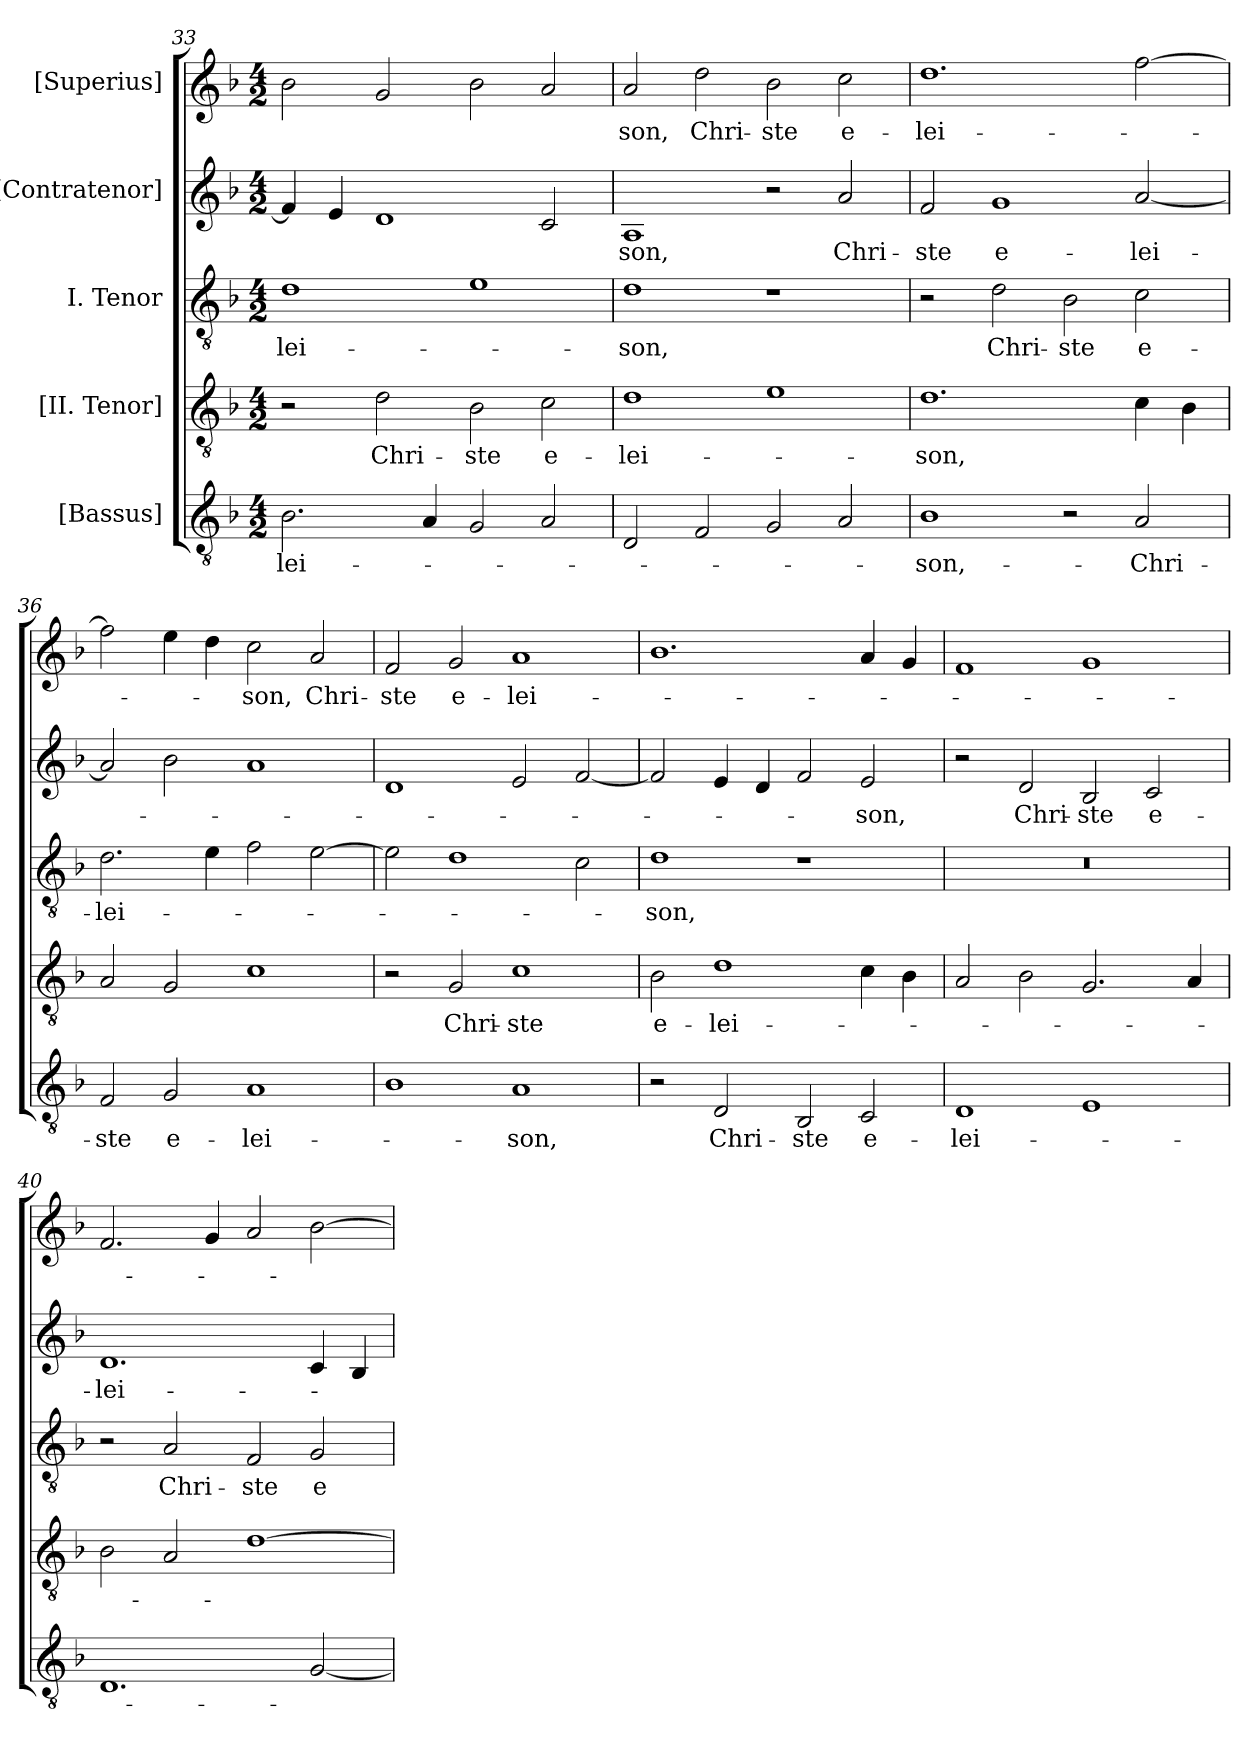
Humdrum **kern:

**kern	**text	**kern	**text	**kern	**text	**kern	**text	**kern	**text
*part5	*part5	*part4	*part4	*part3	*part3	*part2	*part2	*part1	*part1
*staff5	*staff5	*staff4	*staff4	*staff3	*staff3	*staff2	*staff2	*staff1	*staff1
*I"[Bassus]	*	*I"[II. Tenor]	*	*I"I. Tenor	*	*I"[Contratenor]	*	*I"[Superius]	*
*clefGv2	*	*clefGv2	*	*clefGv2	*	*clefG2	*	*clefG2	*
*k[b-]	*	*k[b-]	*	*k[b-]	*	*k[b-]	*	*k[b-]	*
*M4/2	*	*M4/2	*	*M4/2	*	*M4/2	*	*M4/2	*
=33	=33	=33	=33	=33	=33	=33	=33	=33	=33
2.B-\	-lei-	2r	.	1d\	-lei-	4f/]	.	2b-\	.
.	.	.	.	.	.	4e/	.	.	.
.	.	2d\	Chri-	.	.	1d/	.	2g/	.
4A/	.	.	.	.	.	.	.	.	.
2G/	.	2B-\	-ste	1e\	.	.	.	2b-\	.
2A/	.	2c\	e-	.	.	2c/	.	2a/	.
=34	=34	=34	=34	=34	=34	=34	=34	=34	=34
2D/	.	1d\	-lei-	1d\	-son,	1A/	-son,	2a/	-son,
2F/	.	.	.	.	.	.	.	2dd\	Chri-
2G/	.	1e\	.	1r	.	2r	.	2b-\	-ste
2A/	.	.	.	.	.	2a/	Chri-	2cc\	e-
=35	=35	=35	=35	=35	=35	=35	=35	=35	=35
1B-\	son,-	1.d\	-son,	2r	.	2f/	-ste	1.dd\	-lei-
.	.	.	.	2d\	Chri-	1g/	e-	.	.
2r	.	.	.	2B-\	-ste	.	.	.	.
2A/	Chri-	4c\	.	2c\	e-	[2a/	-lei-	[2ff\	.
.	.	4B-\	.	.	.	.	.	.	.
=36	=36	=36	=36	=36	=36	=36	=36	=36	=36
2F/	-ste	2A/	.	2.d\	-lei-	2a/]	.	2ff\]	.
2G/	e-	2G/	.	.	.	2b-\	.	4ee\	.
.	.	.	.	4e\	.	.	.	4dd\	.
1A/	-lei-	1c\	.	2f\	.	1a/	.	2cc\	-son,
.	.	.	.	[2e\	.	.	.	2a/	Chri-
=37	=37	=37	=37	=37	=37	=37	=37	=37	=37
1B-\	.	2r	.	2e\]	.	1d/	.	2f/	-ste
.	.	2G/	Chri-	1d\	.	.	.	2g/	e-
1A/	-son,	1c\	-ste	.	.	2e/	.	1a/	-lei-
.	.	.	.	2c\	.	[2f/	.	.	.
=38	=38	=38	=38	=38	=38	=38	=38	=38	=38
2r	.	2B-\	e-	1d\	-son,	2f/]	.	1.b-\	.
2D/	Chri-	1d\	-lei-	.	.	4e/	.	.	.
.	.	.	.	.	.	4d/	.	.	.
2BB-/	-ste	.	.	1r	.	2f/	.	.	.
2C/	e-	4c\	.	.	.	2e/	-son,	4a/	.
.	.	4B-\	.	.	.	.	.	4g/	.
=39	=39	=39	=39	=39	=39	=39	=39	=39	=39
1D/	-lei-	2A/	.	0r	.	2r	.	1f/	.
.	.	2B-\	.	.	.	2d/	Chri-	.	.
1E/	.	2.G/	.	.	.	2B-/	-ste	1g/	.
.	.	.	.	.	.	2c/	e-	.	.
.	.	4A/	.	.	.	.	.	.	.
=40	=40	=40	=40	=40	=40	=40	=40	=40	=40
1.D/	.	2B-\	.	2r	.	1.d/	-lei-	2.f/	.
.	.	2A/	.	2A/	Chri-	.	.	.	.
.	.	.	.	.	.	.	.	4g/	.
.	.	[1d\	.	2F/	-ste	.	.	2a/	.
[2G/	.	.	.	2G/	e-	4c/	.	[2b-\	.
.	.	.	.	.	.	4B-/	.	.	.
=	=	=	=	=	=	=	=	=	=
*-	*-	*-	*-	*-	*-	*-	*-	*-	*-
